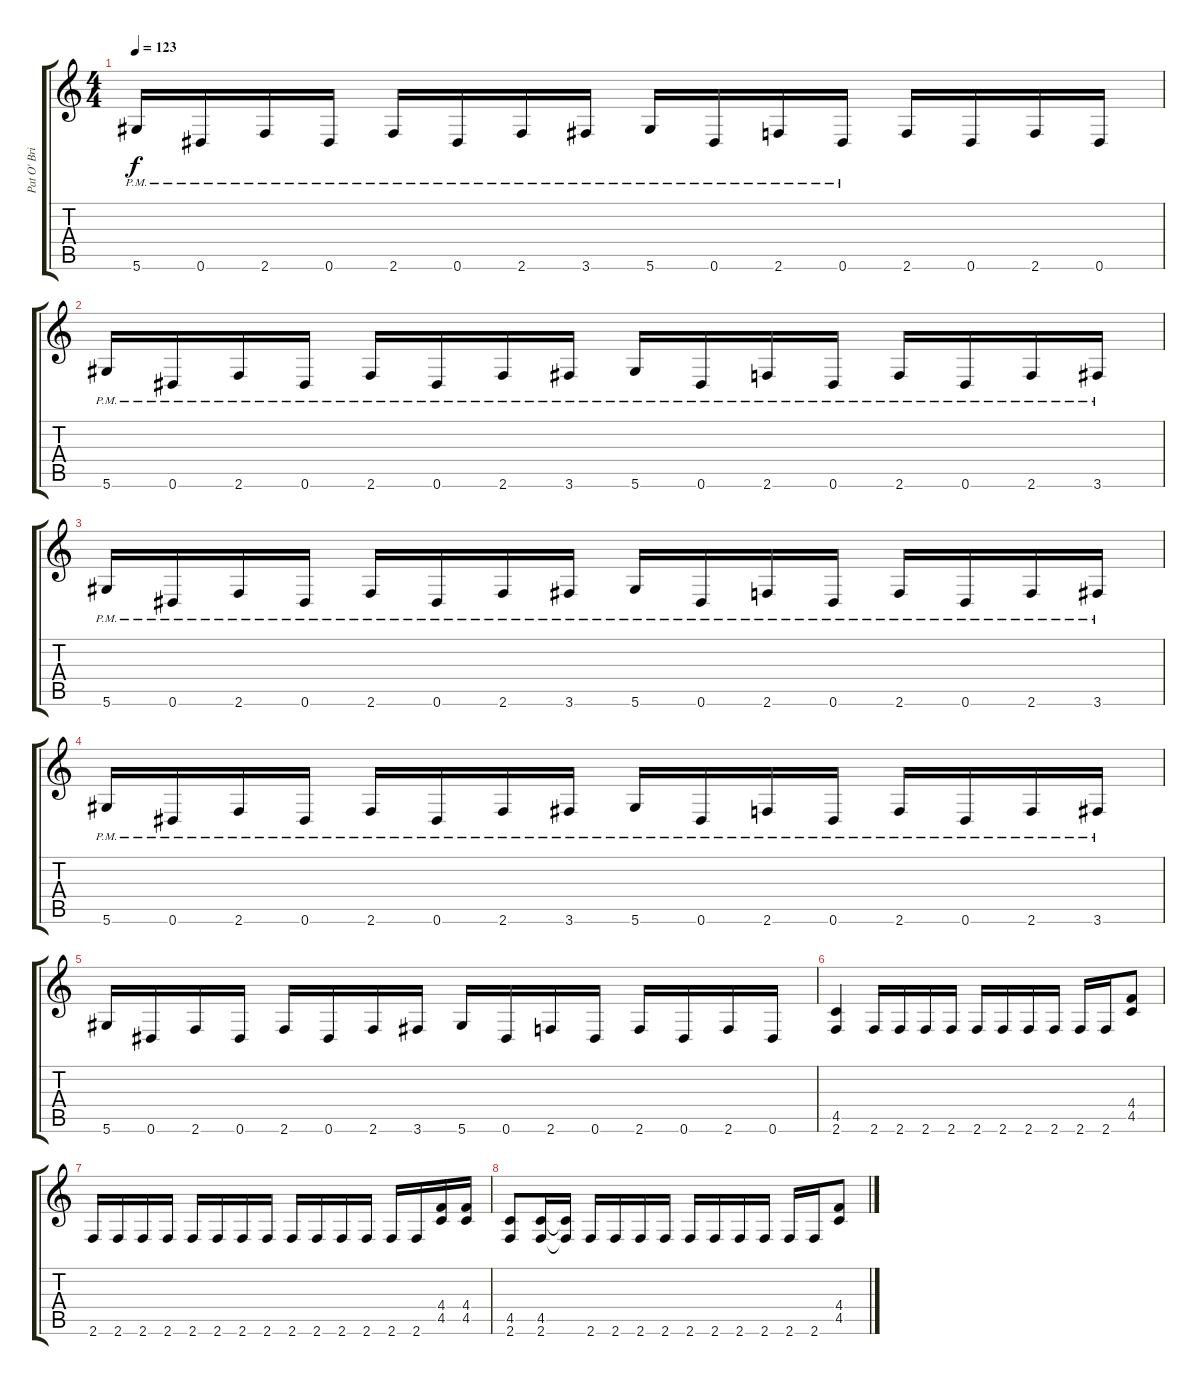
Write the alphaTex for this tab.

\track ("Pat O' Brien" "Pat O' Bri") {instrument distortionguitar}
\staff {score tabs}
\tuning (Eb4 Bb3 Gb3 Db3 Ab2 Eb2) {hide}
\ts (4 4)
\tempo 123
\clef g2
\ks c
5.6{pm}.16{dy f} 0.6{pm}.16 2.6{pm}.16 0.6{pm}.16 2.6{pm}.16 0.6{pm}.16 2.6{pm}.16 3.6{pm}.16 5.6{pm}.16 0.6{pm}.16 2.6{pm}.16 0.6{pm}.16 2.6.16 0.6.16 2.6.16 0.6.16 |
5.6{pm}.16 0.6{pm}.16 2.6{pm}.16 0.6{pm}.16 2.6{pm}.16 0.6{pm}.16 2.6{pm}.16 3.6{pm}.16 5.6{pm}.16 0.6{pm}.16 2.6{pm}.16 0.6{pm}.16 2.6{pm}.16 0.6{pm}.16 2.6{pm}.16 3.6{pm}.16 |
5.6{pm}.16 0.6{pm}.16 2.6{pm}.16 0.6{pm}.16 2.6{pm}.16 0.6{pm}.16 2.6{pm}.16 3.6{pm}.16 5.6{pm}.16 0.6{pm}.16 2.6{pm}.16 0.6{pm}.16 2.6{pm}.16 0.6{pm}.16 2.6{pm}.16 3.6{pm}.16 |
5.6{pm}.16 0.6{pm}.16 2.6{pm}.16 0.6{pm}.16 2.6{pm}.16 0.6{pm}.16 2.6{pm}.16 3.6{pm}.16 5.6{pm}.16 0.6{pm}.16 2.6{pm}.16 0.6{pm}.16 2.6{pm}.16 0.6{pm}.16 2.6{pm}.16 3.6{pm}.16 |
5.6.16 0.6.16 2.6.16 0.6.16 2.6.16 0.6.16 2.6.16 3.6.16 5.6.16 0.6.16 2.6.16 0.6.16 2.6.16 0.6.16 2.6.16 0.6.16 |
(4.5 2.6).4 2.6.16 2.6.16 2.6.16 2.6.16 2.6.16 2.6.16 2.6.16 2.6.16 2.6.16 2.6.16 (4.4 4.5).8 |
2.6.16 2.6.16 2.6.16 2.6.16 2.6.16 2.6.16 2.6.16 2.6.16 2.6.16 2.6.16 2.6.16 2.6.16 2.6.16 2.6.16 (4.4 4.5).16 (4.4 4.5).16 |
(4.5 2.6).8 (4.5 2.6).16 (4.5{t} 2.6{t}).16 2.6.16 2.6.16 2.6.16 2.6.16 2.6.16 2.6.16 2.6.16 2.6.16 2.6.16 2.6.16 (4.4 4.5).8
